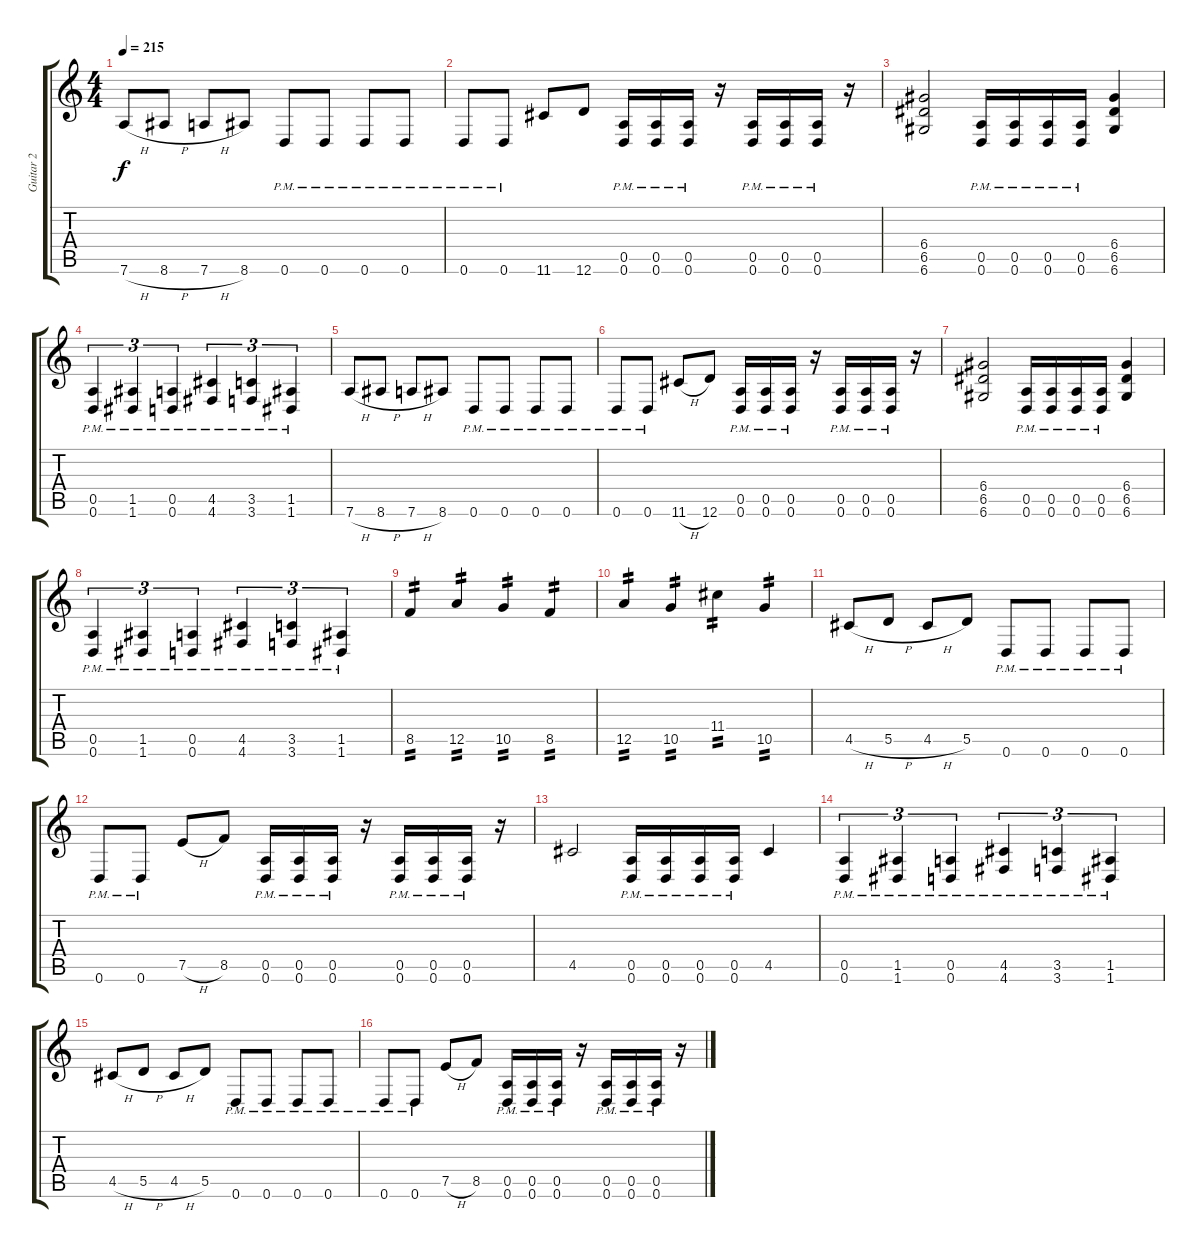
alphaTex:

\track ("Guitar 2" "Guitar 2") {instrument distortionguitar}
\staff {score tabs}
\tuning (E4 B3 G3 D3 A2 D2) {hide}
\ts (4 4)
\tempo 215
\clef g2
\ks c
7.6{h}.8{dy f} 8.6{h}.8 7.6{h}.8 8.6.8 0.6{pm}.8 0.6{pm}.8 0.6{pm}.8 0.6{pm}.8 |
0.6{pm}.8 0.6{pm}.8 11.6.8 12.6.8 (0.5{pm} 0.6{pm}).16 (0.5{pm} 0.6{pm}).16 (0.5{pm} 0.6{pm}).16 r.16 (0.5{pm} 0.6{pm}).16 (0.5{pm} 0.6{pm}).16 (0.5{pm} 0.6{pm}).16 r.16 |
(6.4 6.5 6.6).2 (0.5{pm} 0.6{pm}).16 (0.5{pm} 0.6{pm}).16 (0.5{pm} 0.6{pm}).16 (0.5{pm} 0.6{pm}).16 (6.4 6.5 6.6).4 |
(0.5{pm} 0.6{pm}).4{tu (3 2)} (1.5{pm} 1.6{pm}).4{tu (3 2)} (0.5{pm} 0.6{pm}).4{tu (3 2)} (4.5{pm} 4.6{pm}).4{tu (3 2)} (3.5{pm} 3.6{pm}).4{tu (3 2)} (1.5{pm} 1.6{pm}).4{tu (3 2)} |
7.6{h}.8 8.6{h}.8 7.6{h}.8 8.6.8 0.6{pm}.8 0.6{pm}.8 0.6{pm}.8 0.6{pm}.8 |
0.6{pm}.8 0.6{pm}.8 11.6{h}.8 12.6.8 (0.5{pm} 0.6{pm}).16 (0.5{pm} 0.6{pm}).16 (0.5{pm} 0.6{pm}).16 r.16 (0.5{pm} 0.6{pm}).16 (0.5{pm} 0.6{pm}).16 (0.5{pm} 0.6{pm}).16 r.16 |
(6.4 6.5 6.6).2 (0.5{pm} 0.6{pm}).16 (0.5{pm} 0.6{pm}).16 (0.5{pm} 0.6{pm}).16 (0.5{pm} 0.6{pm}).16 (6.4 6.5 6.6).4 |
(0.5{pm} 0.6{pm}).4{tu (3 2)} (1.5{pm} 1.6{pm}).4{tu (3 2)} (0.5{pm} 0.6{pm}).4{tu (3 2)} (4.5{pm} 4.6{pm}).4{tu (3 2)} (3.5{pm} 3.6{pm}).4{tu (3 2)} (1.5{pm} 1.6{pm}).4{tu (3 2)} |
8.5.4{tp 2} 12.5.4{tp 2} 10.5.4{tp 2} 8.5.4{tp 2} |
12.5.4{tp 2} 10.5.4{tp 2} 11.4.4{tp 2} 10.5.4{tp 2} |
4.5{h}.8 5.5{h}.8 4.5{h}.8 5.5.8 0.6{pm}.8 0.6{pm}.8 0.6{pm}.8 0.6{pm}.8 |
0.6{pm}.8 0.6{pm}.8 7.5{h}.8 8.5.8 (0.5{pm} 0.6{pm}).16 (0.5{pm} 0.6{pm}).16 (0.5{pm} 0.6{pm}).16 r.16 (0.5{pm} 0.6{pm}).16 (0.5{pm} 0.6{pm}).16 (0.5{pm} 0.6{pm}).16 r.16 |
4.5.2 (0.5{pm} 0.6{pm}).16 (0.5{pm} 0.6{pm}).16 (0.5{pm} 0.6{pm}).16 (0.5{pm} 0.6{pm}).16 4.5.4 |
(0.5{pm} 0.6{pm}).4{tu (3 2)} (1.5{pm} 1.6{pm}).4{tu (3 2)} (0.5{pm} 0.6{pm}).4{tu (3 2)} (4.5{pm} 4.6{pm}).4{tu (3 2)} (3.5{pm} 3.6{pm}).4{tu (3 2)} (1.5{pm} 1.6{pm}).4{tu (3 2)} |
4.5{h}.8 5.5{h}.8 4.5{h}.8 5.5.8 0.6{pm}.8 0.6{pm}.8 0.6{pm}.8 0.6{pm}.8 |
0.6{pm}.8 0.6{pm}.8 7.5{h}.8 8.5.8 (0.5{pm} 0.6{pm}).16 (0.5{pm} 0.6{pm}).16 (0.5{pm} 0.6{pm}).16 r.16 (0.5{pm} 0.6{pm}).16 (0.5{pm} 0.6{pm}).16 (0.5{pm} 0.6{pm}).16 r.16
